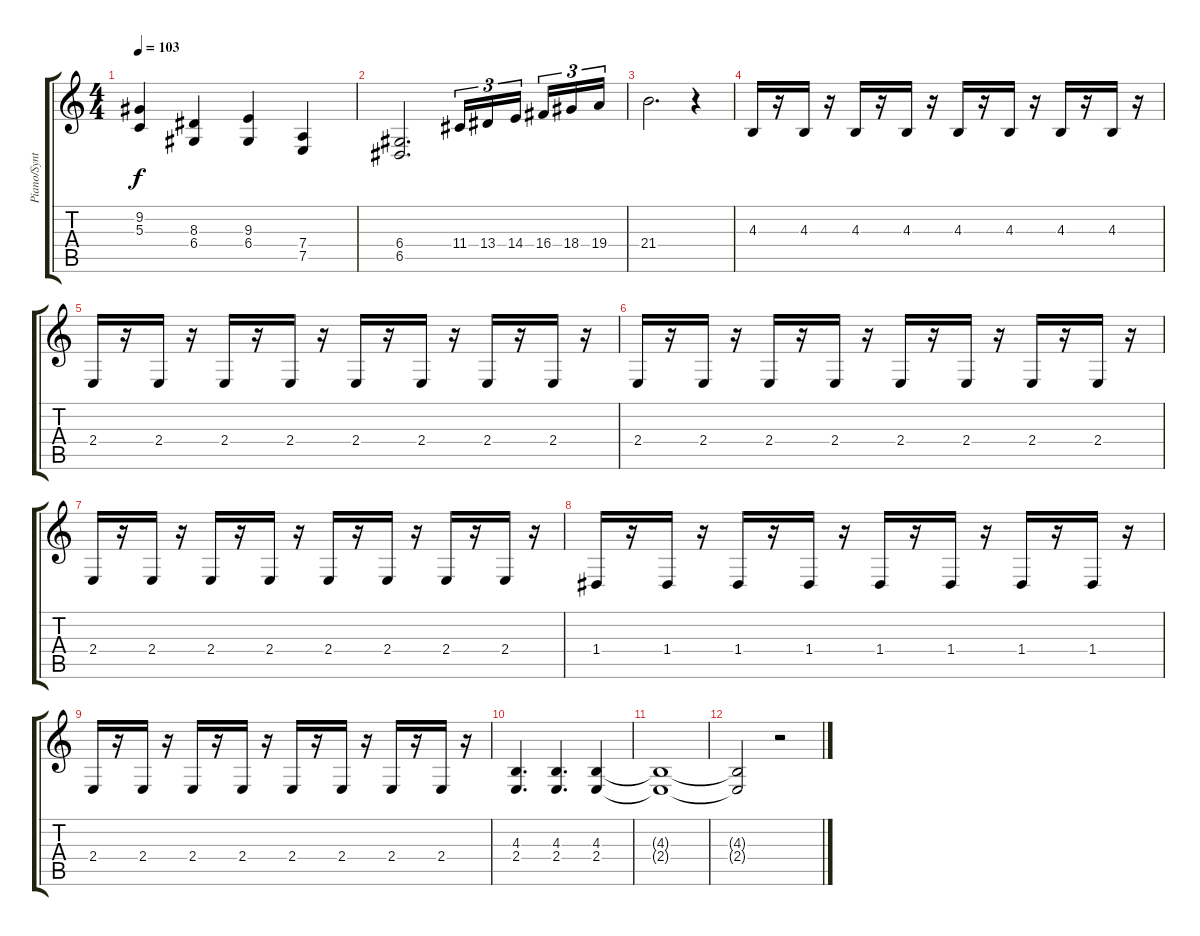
\track ("Piano/Synth 2" "Piano/Synt") {instrument cello}
\staff {score tabs}
\tuning (E4 B3 G3 D3 A2 E2) {hide}
\ts (4 4)
\tempo 103
\clef g2
\ks c
(9.2 5.3).4{dy f} (8.3 6.4).4 (9.3 6.4).4 (7.4 7.5).4 |
(6.4 6.5).2{d} 11.4.16{tu (3 2)} 13.4.16{tu (3 2)} 14.4.16{tu (3 2) beam splitsecondary} 16.4.16{tu (3 2)} 18.4.16{tu (3 2)} 19.4.16{tu (3 2)} |
21.4.2{d} r.4 |
4.3.16 r.16 4.3.16 r.16 4.3.16 r.16 4.3.16 r.16 4.3.16 r.16 4.3.16 r.16 4.3.16 r.16 4.3.16 r.16 |
2.4.16 r.16 2.4.16 r.16 2.4.16 r.16 2.4.16 r.16 2.4.16 r.16 2.4.16 r.16 2.4.16 r.16 2.4.16 r.16 |
2.4.16 r.16 2.4.16 r.16 2.4.16 r.16 2.4.16 r.16 2.4.16 r.16 2.4.16 r.16 2.4.16 r.16 2.4.16 r.16 |
2.4.16 r.16 2.4.16 r.16 2.4.16 r.16 2.4.16 r.16 2.4.16 r.16 2.4.16 r.16 2.4.16 r.16 2.4.16 r.16 |
1.4.16 r.16 1.4.16 r.16 1.4.16 r.16 1.4.16 r.16 1.4.16 r.16 1.4.16 r.16 1.4.16 r.16 1.4.16 r.16 |
2.4.16 r.16 2.4.16 r.16 2.4.16 r.16 2.4.16 r.16 2.4.16 r.16 2.4.16 r.16 2.4.16 r.16 2.4.16 r.16 |
(4.3 2.4).4{d} (4.3 2.4).4{d} (4.3 2.4).4 |
(4.3{t} 2.4{t}).1 |
(4.3{t} 2.4{t}).2 r.2
